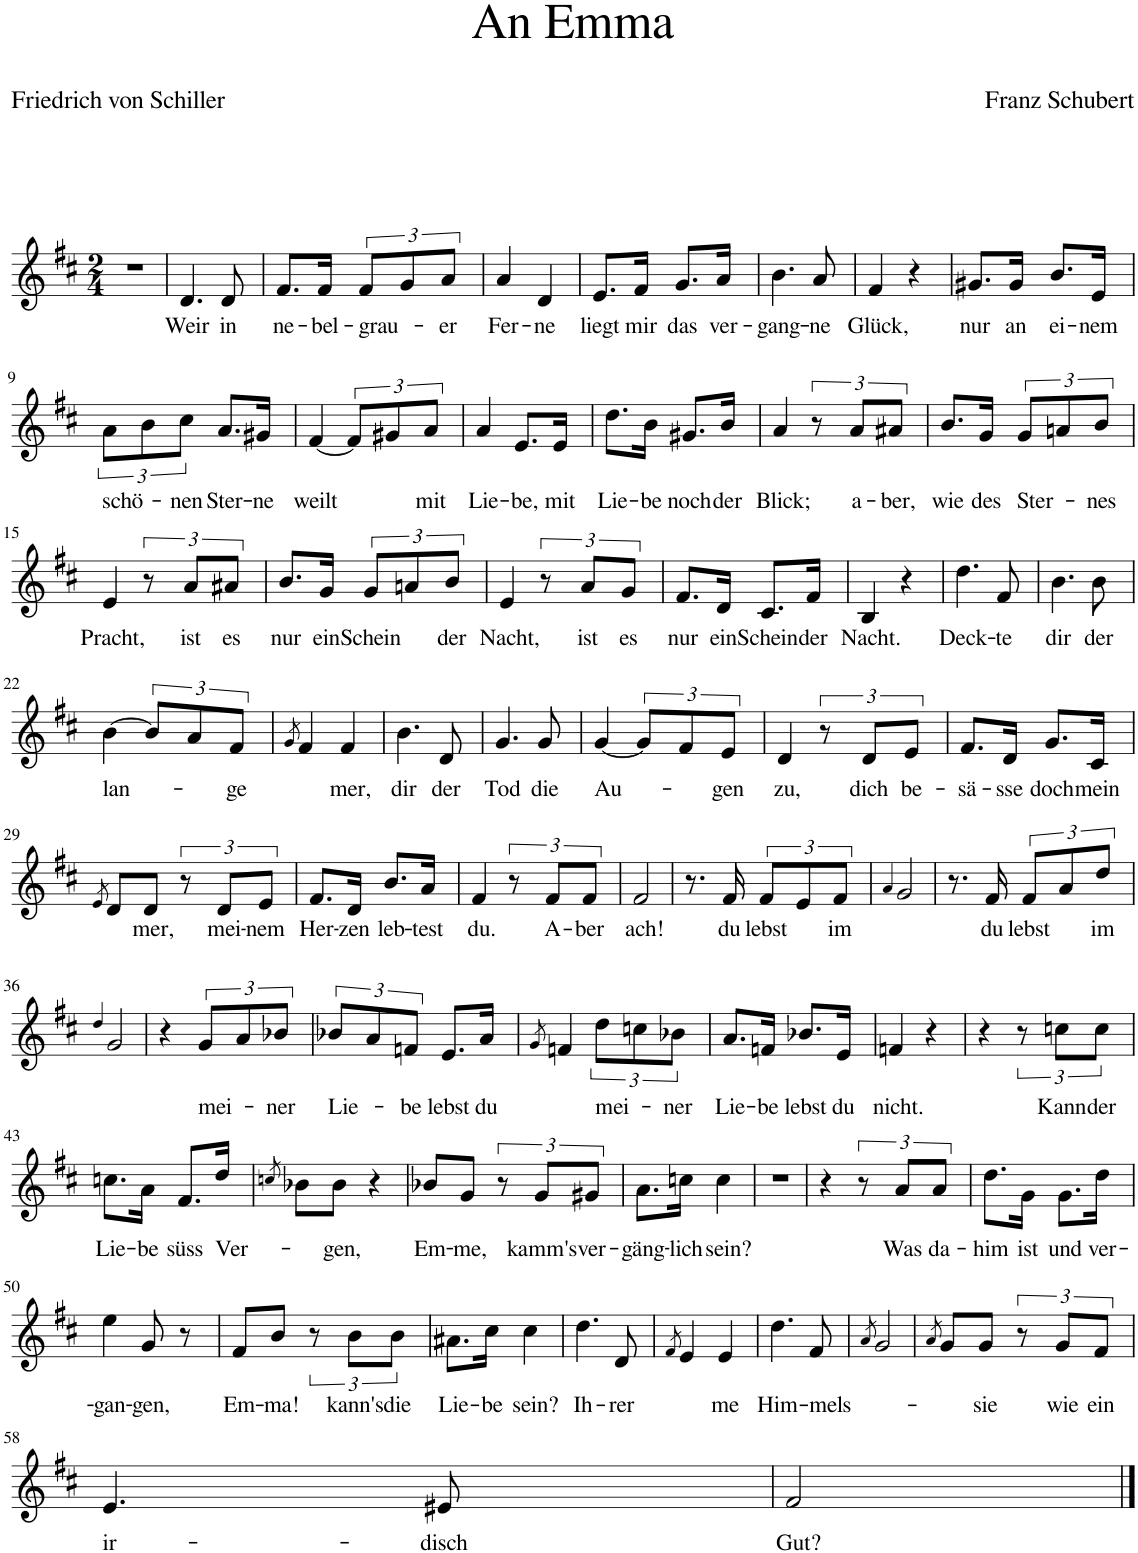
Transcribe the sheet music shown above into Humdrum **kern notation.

**kern	**text
*part1	*part1
*staff1	*staff1
*I"Piano	*
*I'Pno	*
*clefG2	*
*k[f#c#]	*
*M2/4	*
=1	=1
2r	.
=2	=2
!	!LO:LY:b
4.d/	Weir
!	!LO:LY:b
8d/	in
=3	=3
!	!LO:LY:b
8.f#/L	ne-
!	!LO:LY:b
16f#/Jk	-bel-
!	!LO:LY:b
12f#/L	-grau-
12g/	.
!	!LO:LY:b
12a/J	-er
=4	=4
!	!LO:LY:b
4a/	Fer-
!	!LO:LY:b
4d/	-ne
=5	=5
!	!LO:LY:b
8.e/L	liegt
!	!LO:LY:b
16f#/Jk	mir
!	!LO:LY:b
8.g/L	das
!	!LO:LY:b
16a/Jk	ver-
=6	=6
!	!LO:LY:b
4.b\	-gang-
!	!LO:LY:b
8a/	-ne
=7	=7
!	!LO:LY:b
4f#/	Glück,
4r	.
=8	=8
!	!LO:LY:b
8.g#X/L	nur
!	!LO:LY:b
16g#/Jk	an
!	!LO:LY:b
8.b/L	ei-
!	!LO:LY:b
16e/Jk	-nem
!!LO:LB:g=z
=9	=9
!	!LO:LY:b
12a\L	schö-
12b\	.
!	!LO:LY:b
12cc#\J	-nen
!	!LO:LY:b
8.a/L	Ster-
!	!LO:LY:b
16g#X/Jk	-ne
=10	=10
!	!LO:LY:b
[4f#/	weilt
12f#/L]	.
12g#X/	.
!	!LO:LY:b
12a/J	mit
=11	=11
!	!LO:LY:b
4a/	Lie-
!	!LO:LY:b
8.e/L	-be,
!	!LO:LY:b
16e/Jk	mit
=12	=12
!	!LO:LY:b
8.dd\L	Lie-
!	!LO:LY:b
16b\Jk	-be
!	!LO:LY:b
8.g#X/L	noch
!	!LO:LY:b
16b/Jk	der
=13	=13
!	!LO:LY:b
4a/	Blick;
12r	.
!	!LO:LY:b
12a/L	a-
!	!LO:LY:b
12a#X/J	-ber,
=14	=14
!	!LO:LY:b
8.b/L	wie
!	!LO:LY:b
16g/Jk	des
!	!LO:LY:b
12g/L	Ster-
12an/	.
!	!LO:LY:b
12b/J	-nes
!!LO:LB:g=z
=15	=15
!	!LO:LY:b
4e/	Pracht,
12r	.
!	!LO:LY:b
12a/L	ist
!	!LO:LY:b
12a#X/J	es
=16	=16
!	!LO:LY:b
8.b/L	nur
!	!LO:LY:b
16g/Jk	ein
!	!LO:LY:b
12g/L	Schein
12an/	.
!	!LO:LY:b
12b/J	der
=17	=17
!	!LO:LY:b
4e/	Nacht,
12r	.
!	!LO:LY:b
12a/L	ist
!	!LO:LY:b
12g/J	es
=18	=18
!	!LO:LY:b
8.f#/L	nur
!	!LO:LY:b
16d/Jk	ein
!	!LO:LY:b
8.c#/L	Schein
!	!LO:LY:b
16f#/Jk	der
=19	=19
!	!LO:LY:b
4B/	Nacht.
4r	.
=20	=20
!	!LO:LY:b
4.dd\	Deck-
!	!LO:LY:b
8f#/	-te
=21	=21
!	!LO:LY:b
4.b\	dir
!	!LO:LY:b
8b\	der
!!LO:LB:g=z
=22	=22
!	!LO:LY:b
[4b\	lan-
12b/L]	.
12a/	.
!	!LO:LY:b
12f#/J	-ge
=23	=23
8qg/	.
4f#/	.
!	!LO:LY:b
4f#/	-mer,
=24	=24
!	!LO:LY:b
4.b\	dir
!	!LO:LY:b
8d/	der
=25	=25
!	!LO:LY:b
4.g/	Tod
!	!LO:LY:b
8g/	die
=26	=26
!	!LO:LY:b
[4g/	Au-
12g/L]	.
12f#/	.
!	!LO:LY:b
12e/J	-gen
=27	=27
!	!LO:LY:b
4d/	zu,
12r	.
!	!LO:LY:b
12d/L	dich
!	!LO:LY:b
12e/J	be-
=28	=28
!	!LO:LY:b
8.f#/L	-sä-
!	!LO:LY:b
16d/Jk	-sse
!	!LO:LY:b
8.g/L	doch
!	!LO:LY:b
16c#/Jk	mein
!!LO:LB:g=z
=29	=29
8qe/	.
8d/L	.
!	!LO:LY:b
8d/J	-mer,
12r	.
!	!LO:LY:b
12d/L	mei-
!	!LO:LY:b
12e/J	-nem
=30	=30
!	!LO:LY:b
8.f#/L	Her-
!	!LO:LY:b
16d/Jk	-zen
!	!LO:LY:b
8.b/L	leb-
!	!LO:LY:b
16a/Jk	-test
=31	=31
!	!LO:LY:b
4f#/	du.
12r	.
!	!LO:LY:b
12f#/L	A-
!	!LO:LY:b
12f#/J	-ber
=32	=32
!	!LO:LY:b
2f#/	ach!
=33	=33
8.r	.
!	!LO:LY:b
16f#/	du
!	!LO:LY:b
12f#/L	lebst
12e/	.
!	!LO:LY:b
12f#/J	im
=34	=34
4qa/	.
2g/	.
=35	=35
8.r	.
!	!LO:LY:b
16f#/	du
!	!LO:LY:b
12f#/L	lebst
12a/	.
!	!LO:LY:b
12dd/J	im
!!LO:LB:g=z
=36	=36
4qdd/	.
2g/	.
=37	=37
4r	.
!	!LO:LY:b
12g/L	mei-
12a/	.
!	!LO:LY:b
12b-X/J	-ner
=38	=38
!	!LO:LY:b
12b-X/L	Lie-
12a/	.
!	!LO:LY:b
12fn/J	-be
!	!LO:LY:b
8.e/L	lebst
!	!LO:LY:b
16a/Jk	du
=39	=39
8qg/	.
4fn/	.
!	!LO:LY:b
12dd\L	mei-
12ccn\	.
!	!LO:LY:b
12b-X\J	-ner
=40	=40
!	!LO:LY:b
8.a/L	Lie-
!	!LO:LY:b
16fn/Jk	-be
!	!LO:LY:b
8.b-X/L	lebst
!	!LO:LY:b
16e/Jk	du
=41	=41
!	!LO:LY:b
4fn/	nicht.
4r	.
=42	=42
4r	.
12r	.
!	!LO:LY:b
12ccn\L	Kann
!	!LO:LY:b
12cc\J	der
!!LO:LB:g=z
=43	=43
!	!LO:LY:b
8.ccn\L	Lie-
!	!LO:LY:b
16a\Jk	-be
!	!LO:LY:b
8.f#/L	süss
!	!LO:LY:b
16dd/Jk	Ver-
=44	=44
8qccn/	.
8b-X\L	.
!	!LO:LY:b
8b-\J	-gen,
4r	.
=45	=45
!	!LO:LY:b
8b-X/L	Em-
!	!LO:LY:b
8g/J	-me,
12r	.
!	!LO:LY:b
12g/L	kamm's
!	!LO:LY:b
12g#X/J	ver-
=46	=46
!	!LO:LY:b
8.a\L	-gäng-
!	!LO:LY:b
16ccn\Jk	-lich
!	!LO:LY:b
4cc\	sein?
=47	=47
2r	.
=48	=48
4r	.
12r	.
!	!LO:LY:b
12a/L	Was
!	!LO:LY:b
12a/J	da-
=49	=49
!	!LO:LY:b
8.dd\L	-him
!	!LO:LY:b
16g\Jk	ist
!	!LO:LY:b
8.g\L	und
!	!LO:LY:b
16dd\Jk	ver-
!!LO:LB:g=z
=50	=50
!	!LO:LY:b
4ee\	-gan-
!	!LO:LY:b
8g/	-gen,
8r	.
=51	=51
!	!LO:LY:b
8f#/L	Em-
!	!LO:LY:b
8b/J	-ma!
12r	.
!	!LO:LY:b
12b\L	kann's
!	!LO:LY:b
12b\J	die
=52	=52
!	!LO:LY:b
8.a#X\L	Lie-
!	!LO:LY:b
16cc#\Jk	-be
!	!LO:LY:b
4cc#\	sein?
=53	=53
!	!LO:LY:b
4.dd\	Ih-
!	!LO:LY:b
8d/	-rer
=54	=54
8qf#/	.
4e/	.
!	!LO:LY:b
4e/	-me
=55	=55
!	!LO:LY:b
4.dd\	Him-
!	!LO:LY:b
8f#/	-mels-
=56	=56
8qa/	.
2g/	.
=57	=57
8qa/	.
8g/L	.
!	!LO:LY:b
8g/J	sie
12r	.
!	!LO:LY:b
12g/L	wie
!	!LO:LY:b
12f#/J	ein
!!LO:LB:g=z
=58	=58
!	!LO:LY:b
4.e/	ir-
!	!LO:LY:b
8e#X/	-disch
=59	=59
!	!LO:LY:b
2f#/	Gut?
==	==
*-	*-
